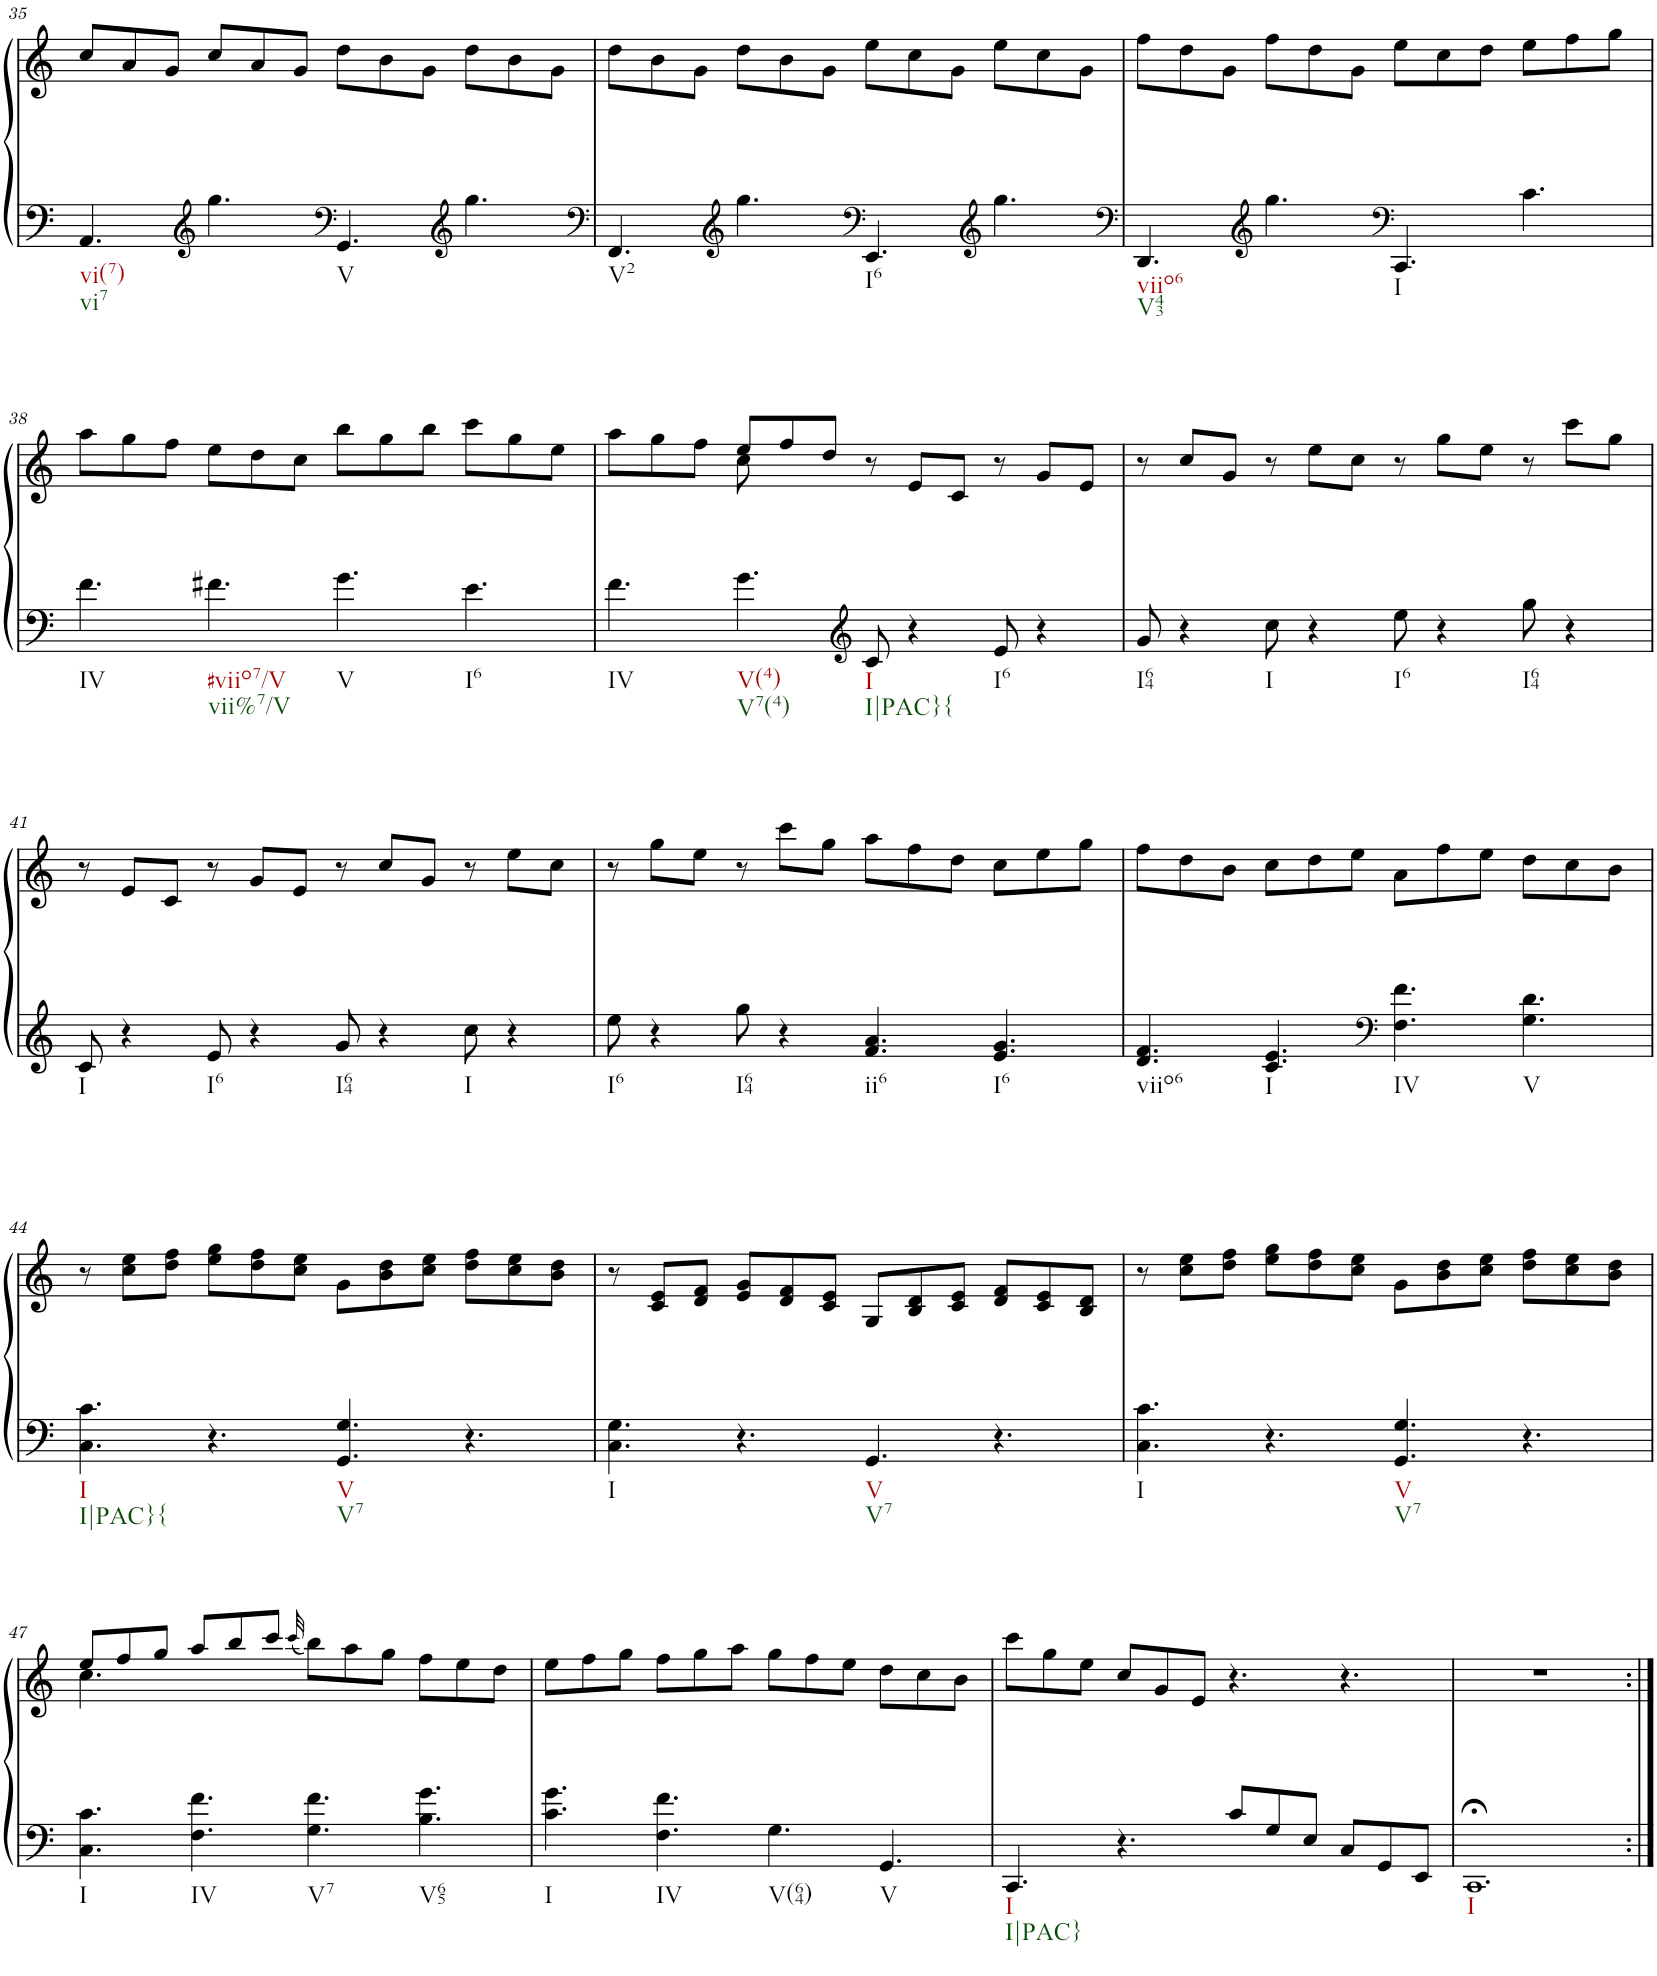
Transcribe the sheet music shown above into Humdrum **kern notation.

**kern	**kern
*part1	*part1
*staff2	*staff1
*I"Piano	*
*I'Pno.	*
!!LO:PB:g=z
*clefF4	*clefG2
*k[]	*k[]
*M12/8	*M12/8
=35	=35
!LO:TX:b:t=vi(7)	!
!LO:TX:b:t=vi7	!
4.AA/	8cc/L
.	8a/
.	8g/J
*clefG2	*
4.gg\	8cc/L
.	8a/
.	8g/J
*clefF4	*
!LO:TX:b:t=V	!
4.GG/	8dd\L
.	8b\
.	8g\J
*clefG2	*
4.gg\	8dd\L
.	8b\
.	8g\J
=36	=36
*clefF4	*
!LO:TX:b:t=V2	!
4.FF/	8dd\L
.	8b\
.	8g\J
*clefG2	*
4.gg\	8dd\L
.	8b\
.	8g\J
*clefF4	*
!LO:TX:b:t=I6	!
4.EE/	8ee\L
.	8cc\
.	8g\J
*clefG2	*
4.gg\	8ee\L
.	8cc\
.	8g\J
=37	=37
*clefF4	*
!LO:TX:b:t=viio6	!
!LO:TX:b:t=V43	!
4.DD/	8ff\L
.	8dd\
.	8g\J
*clefG2	*
4.gg\	8ff\L
.	8dd\
.	8g\J
*clefF4	*
!LO:TX:b:t=I	!
4.CC/	8ee\L
.	8cc\
.	8dd\J
4.c\	8ee\L
.	8ff\
.	8gg\J
!!LO:LB:g=z
=38	=38
!LO:TX:b:t=IV	!
4.f\	8aa\L
.	8gg\
.	8ff\J
!LO:TX:b:t=#viio7/V	!
!LO:TX:b:t=vii%7/V	!
4.f#X\	8ee\L
.	8dd\
.	8cc\J
!LO:TX:b:t=V	!
4.g\	8bb\L
.	8gg\
.	8bb\J
!LO:TX:b:t=I6	!
4.e\	8ccc\L
.	8gg\
.	8ee\J
=39	=39
*	*^
!LO:TX:b:t=IV	!	!
4.f\	8aa\L	4.ryy
.	8gg\	.
.	8ff\J	.
!LO:TX:b:t=V(4)	!	!
!LO:TX:b:t=V7(4)	!	!
4.g\	8ee/L	8cc\
.	8ff/	1ryy
.	8dd/J	.
*clefG2	*	*
!LO:TX:b:t=I	!	!
!LO:TX:b:t=I|PAC}{	!	!
8c/	8r	.
4r	8e/L	.
.	8c/J	.
!LO:TX:b:t=I6	!	!
8e/	8r	.
4r	8g/L	.
.	8e/J	.
*	*v	*v
=40	=40
!LO:TX:b:t=I64	!
8g/	8r
4r	8cc/L
.	8g/J
!LO:TX:b:t=I	!
8cc\	8r
4r	8ee\L
.	8cc\J
!LO:TX:b:t=I6	!
8ee\	8r
4r	8gg\L
.	8ee\J
!LO:TX:b:t=I64	!
8gg\	8r
4r	8ccc\L
.	8gg\J
!!LO:LB:g=z
=41	=41
!LO:TX:b:t=I	!
8c/	8r
4r	8e/L
.	8c/J
!LO:TX:b:t=I6	!
8e/	8r
4r	8g/L
.	8e/J
!LO:TX:b:t=I64	!
8g/	8r
4r	8cc/L
.	8g/J
!LO:TX:b:t=I	!
8cc\	8r
4r	8ee\L
.	8cc\J
=42	=42
!LO:TX:b:t=I6	!
8ee\	8r
4r	8gg\L
.	8ee\J
!LO:TX:b:t=I64	!
8gg\	8r
4r	8ccc\L
.	8gg\J
!LO:TX:b:t=ii6	!
4.f/ 4.a/	8aa\L
.	8ff\
.	8dd\J
!LO:TX:b:t=I6	!
4.e/ 4.g/	8cc\L
.	8ee\
.	8gg\J
=43	=43
!LO:TX:b:t=viio6	!
4.d/ 4.f/	8ff\L
.	8dd\
.	8b\J
!LO:TX:b:t=I	!
4.c/ 4.e/	8cc\L
.	8dd\
.	8ee\J
*clefF4	*
!LO:TX:b:t=IV	!
4.F\ 4.f\	8a\L
.	8ff\
.	8ee\J
!LO:TX:b:t=V	!
4.G\ 4.d\	8dd\L
.	8cc\
.	8b\J
!!LO:LB:g=z
=44	=44
!LO:TX:b:t=I	!
!LO:TX:b:t=I|PAC}{	!
4.C\ 4.c\	8r
.	8cc\ 8ee\L
.	8dd\ 8ff\J
4.r	8ee\ 8gg\L
.	8dd\ 8ff\
.	8cc\ 8ee\J
!LO:TX:b:t=V	!
!LO:TX:b:t=V7	!
4.GG/ 4.G/	8g\L
.	8b\ 8dd\
.	8cc\ 8ee\J
4.r	8dd\ 8ff\L
.	8cc\ 8ee\
.	8b\ 8dd\J
=45	=45
!LO:TX:b:t=I	!
4.C\ 4.G\	8r
.	8c/ 8e/L
.	8d/ 8f/J
4.r	8e/ 8g/L
.	8d/ 8f/
.	8c/ 8e/J
!LO:TX:b:t=V	!
!LO:TX:b:t=V7	!
4.GG/	8G/L
.	8B/ 8d/
.	8c/ 8e/J
4.r	8d/ 8f/L
.	8c/ 8e/
.	8B/ 8d/J
=46	=46
!LO:TX:b:t=I	!
4.C\ 4.c\	8r
.	8cc\ 8ee\L
.	8dd\ 8ff\J
4.r	8ee\ 8gg\L
.	8dd\ 8ff\
.	8cc\ 8ee\J
!LO:TX:b:t=V	!
!LO:TX:b:t=V7	!
4.GG/ 4.G/	8g\L
.	8b\ 8dd\
.	8cc\ 8ee\J
4.r	8dd\ 8ff\L
.	8cc\ 8ee\
.	8b\ 8dd\J
!!LO:LB:g=z
=47	=47
*	*^
!LO:TX:b:t=I	!	!
4.C\ 4.c\	8ee/L	4.cc\
.	8ff/	.
.	8gg/J	.
!LO:TX:b:t=IV	!	!
4.F\ 4.f\	8aa/L	1ryy
.	8bb/	.
.	8ccc/J	.
.	(32qccc/	.
!LO:TX:b:t=V7	!	!
4.G\ 4.f\	8bb\L)	.
.	8aa\	.
.	8gg\J	.
!LO:TX:b:t=V65	!	!
4.B\ 4.g\	8ff\L	.
.	8ee\	.
.	8dd\J	8ryy
=48	=48	=48
!LO:TX:b:t=I	!	!
*	*v	*v
4.c\ 4.g\	8ee\L
.	8ff\
.	8gg\J
!LO:TX:b:t=IV	!
4.F\ 4.f\	8ff\L
.	8gg\
.	8aa\J
!LO:TX:b:t=V(64)	!
4.G\	8gg\L
.	8ff\
.	8ee\J
!LO:TX:b:t=V	!
4.GG/	8dd\L
.	8cc\
.	8b\J
=49	=49
!LO:TX:b:t=I	!
!LO:TX:b:t=I|PAC}	!
4.CC/	8ccc\L
.	8gg\
.	8ee\J
4.r	8cc/L
.	8g/
.	8e/J
8c/L	4.r
8G/	.
8E/J	.
8C/L	4.r
8GG/	.
8EE/J	.
=50	=50
!LO:TX:b:t=I	!
1.CC;<	1.r
=:|!	=:|!
*-	*-
